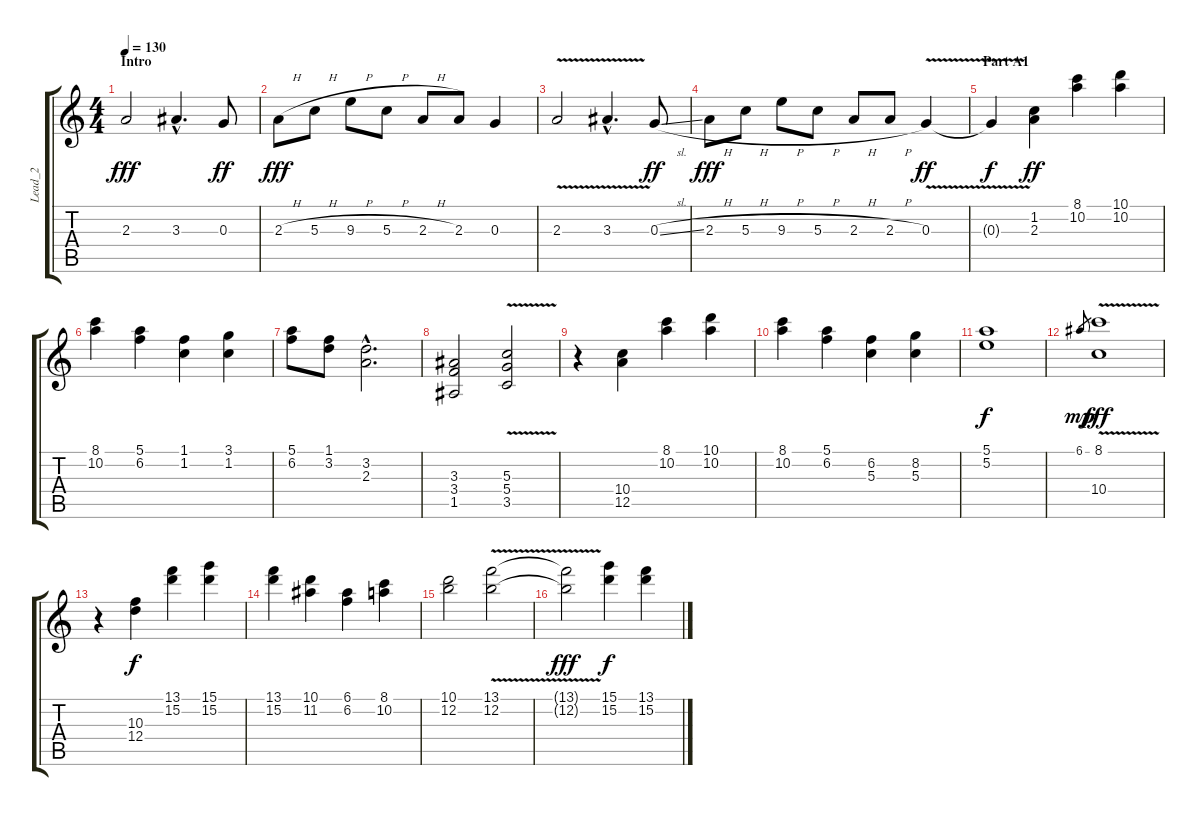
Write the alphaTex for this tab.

\track ("Lead_2" "Lead_2") {instrument acousticguitarnylon}
\staff {score tabs}
\tuning (E4 B3 G3 D3 A2 E2) {hide}
\ts (4 4)
\section ("" "Intro")
\tempo 130
\clef g2
\ks c
2.3.2{dy fff instrument acousticguitarnylon} 3.3{hac}.4{d} 0.3.8{dy ff} |
2.3{h}.8{dy fff} 5.3{h}.8 9.3{h}.8 5.3{h}.8 2.3{h}.8 2.3.8 0.3.4 |
2.3{v}.2 3.3{v hac}.4{d} 0.3{sl}.8{dy ff} |
2.3{h}.8{dy fff} 5.3{h}.8 9.3{h}.8 5.3{h}.8 2.3{h}.8 2.3{h}.8 0.3{v}.4{dy ff} |
\section ("" "Part A1")
0.3{t}.4{dy f volume 16 instrument acousticguitarsteel} (1.2 2.3).4{dy ff} (8.1 10.2).4 (10.1 10.2).4 |
(8.1 10.2).4 (5.1 6.2).4 (1.1 1.2).4 (3.1 1.2).4 |
(5.1 6.2).8 (1.1 3.2).8 (3.2{hac} 2.3{hac}).2{d} |
(3.3 3.4 1.5).2 (5.3 5.4 3.5{v}).2 |
r.4{volume 16 instrument acousticguitarsteel} (10.4 12.5).4 (8.1 10.2).4 (10.1 10.2).4 |
(8.1 10.2).4 (5.1 6.2).4 (6.2 5.3).4 (8.2 5.3).4 |
(5.1 5.2).1{dy f} |
6.1.8{gr dy mp} (8.1{v} 10.4{v}).1{dy fff} |
r.4 (10.3 12.4).4{dy f} (13.1 15.2).4 (15.1 15.2).4 |
(13.1 15.2).4 (10.1 11.2).4 (6.1 6.2).4 (8.1 10.2).4 |
(10.1 12.2).2 (13.1{v} 12.2{v}).2 |
(13.1{t} 12.2{t}).2{dy fff} (15.1 15.2).4{dy f} (13.1 15.2).4
